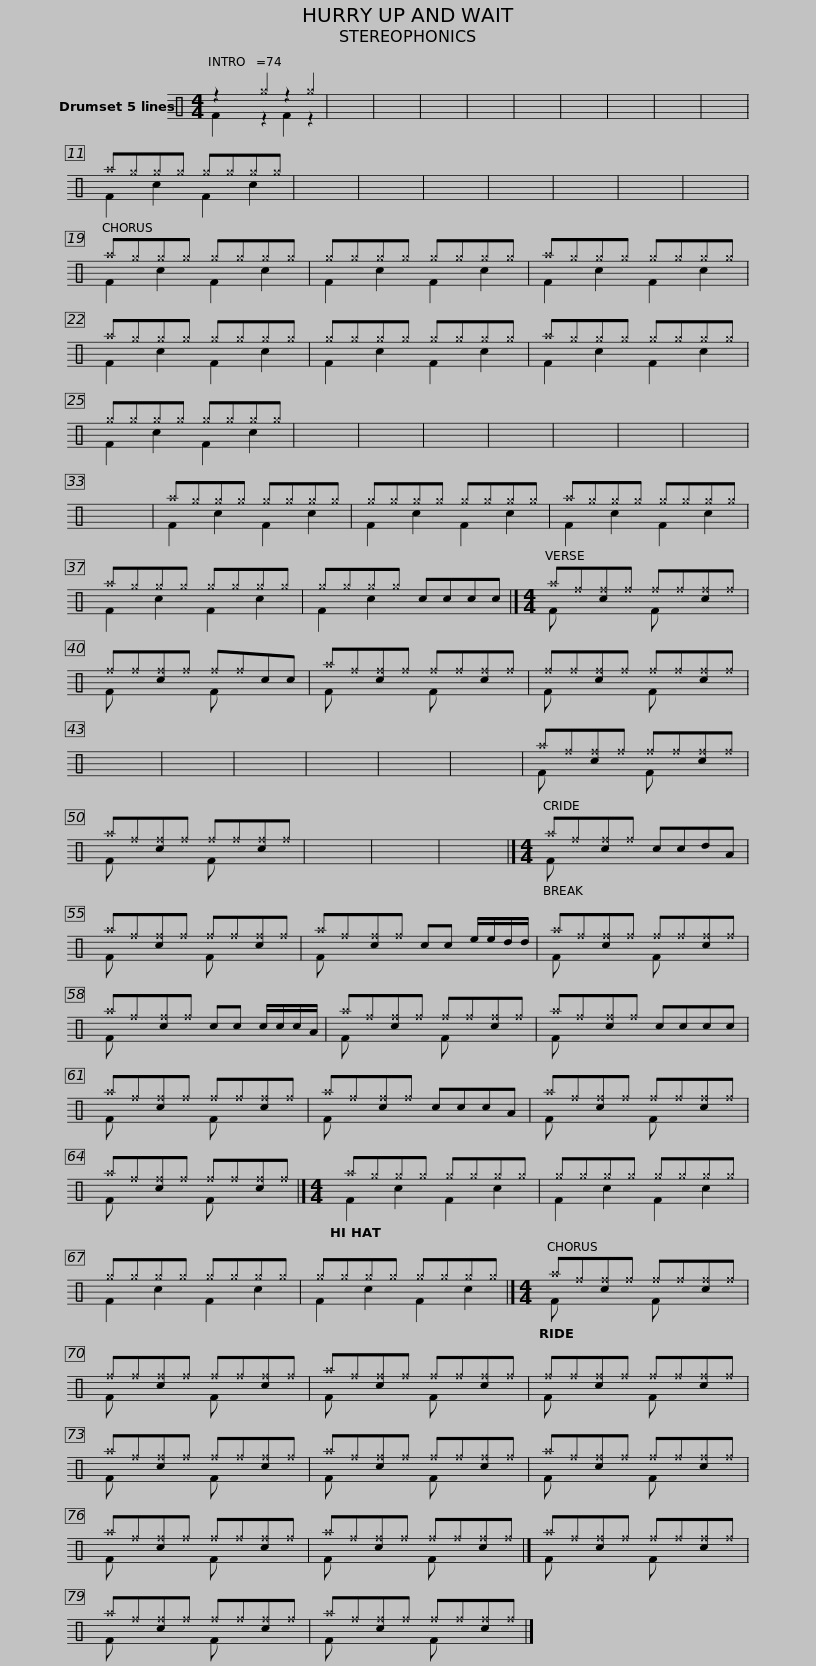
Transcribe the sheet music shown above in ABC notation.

X:1
%%score ( 1 2 )
L:1/8
M:4/4
I:linebreak $
K:C
V:1 perc
K:none
V:2 perc
K:none
V:1
 z2 ^g2 z2 ^g2 | x8 | x8 | x8 | x8 | %5
 x8 | x8 | x8 | x8 | x8 |$ %10
 ^a^g^g^g ^g^g^g^g | x8 | x8 | x8 | x8 | %15
 x8 | x8 | x8 |$ ^a^g^g^g ^g^g^g^g | ^g^g^g^g ^g^g^g^g | %20
 ^a^g^g^g ^g^g^g^g |$ ^a^g^g^g ^g^g^g^g | ^g^g^g^g ^g^g^g^g | ^a^g^g^g ^g^g^g^g |$ ^g^g^g^g ^g^g^g^g | %25
 x8 | x8 | x8 | x8 | x8 | %30
 x8 | x8 | x8 |$ ^a^g^g^g ^g^g^g^g | ^g^g^g^g ^g^g^g^g | %35
 ^a^g^g^g ^g^g^g^g |$ ^a^g^g^g ^g^g^g^g | ^g^g^g^g cccc |][M:4/4] ^a^f[c^f]^f ^f^f[c^f]^f |$ ^f^f[c^f]^f ^f^fcc | %40
 ^a^f[c^f]^f ^f^f[c^f]^f | ^f^f[c^f]^f ^f^f[c^f]^f | x8 | x8 | x8 |$ %45
 x8 | x8 | x8 | ^a^f[c^f]^f ^f^f[c^f]^f | ^a^f[c^f]^f ^f^f[c^f]^f | %50
 x8 | x8 | x8 |]$[M:4/4] ^a^f[c^f]^f ccdA | ^a^f[c^f]^f ^f^f[c^f]^f | %55
 ^a^f[c^f]^f cc e/e/d/d/ |$ ^a^f[c^f]^f ^f^f[c^f]^f | ^a^f[c^f]^f cc c/c/c/A/ | ^a^f[c^f]^f ^f^f[c^f]^f |$ ^a^f[c^f]^f cccc | %60
 ^a^f[c^f]^f ^f^f[c^f]^f | ^a^f[c^f]^f cccA |$ ^a^f[c^f]^f ^f^f[c^f]^f | ^a^f[c^f]^f ^f^f[c^f]^f |][M:4/4] ^a^g^g^g ^g^g^g^g |$ %65
 ^g^g^g^g ^g^g^g^g | ^g^g^g^g ^g^g^g^g | ^g^g^g^g ^g^g^g^g |]$[M:4/4] ^a^f[c^f]^f ^f^f[c^f]^f | ^f^f[c^f]^f ^f^f[c^f]^f | %70
 ^a^f[c^f]^f ^f^f[c^f]^f |$ ^f^f[c^f]^f ^f^f[c^f]^f | ^a^f[c^f]^f ^f^f[c^f]^f | ^a^f[c^f]^f ^f^f[c^f]^f |$ ^a^f[c^f]^f ^f^f[c^f]^f | %75
 ^a^f[c^f]^f ^f^f[c^f]^f | ^a^f[c^f]^f ^f^f[c^f]^f |]$ ^a^f[c^f]^f ^f^f[c^f]^f | ^a^f[c^f]^f ^f^f[c^f]^f | ^a^f[c^f]^f ^f^f[c^f]^f |] %80
V:2
 F2 z2 F2 z2 | x8 | x8 | x8 | x8 | %5
 x8 | x8 | x8 | x8 | x8 |$ %10
 F2 c2 F2 c2 | x8 | x8 | x8 | x8 | %15
 x8 | x8 | x8 |$ F2 c2 F2 c2 | F2 c2 F2 c2 | %20
 F2 c2 F2 c2 |$ F2 c2 F2 c2 | F2 c2 F2 c2 | F2 c2 F2 c2 |$ F2 c2 F2 c2 | %25
 x8 | x8 | x8 | x8 | x8 | %30
 x8 | x8 | x8 |$ F2 c2 F2 c2 | F2 c2 F2 c2 | %35
 F2 c2 F2 c2 |$ F2 c2 F2 c2 | F2 c2 x4 |][M:4/4] F x3 F x3 |$ F x3 F x3 | %40
 F x3 F x3 | F x3 F x3 | x8 | x8 | x8 |$ %45
 x8 | x8 | x8 | F x3 F x3 | F x3 F x3 | %50
 x8 | x8 | x8 |]$[M:4/4] F x7 | F x3 F x3 | %55
 F x7 |$ F x3 F x3 | F x7 | F x3 F x3 |$ F x7 | %60
 F x3 F x3 | F x7 |$ F x3 F x3 | F x3 F x3 |][M:4/4] F2 c2 F2 c2 |$ %65
 F2 c2 F2 c2 | F2 c2 F2 c2 | F2 c2 F2 c2 |]$[M:4/4] F x3 F x3 | F x3 F x3 | %70
 F x3 F x3 |$ F x3 F x3 | F x3 F x3 | F x3 F x3 |$ F x3 F x3 | %75
 F x3 F x3 | F x3 F x3 |]$ F x3 F x3 | F x3 F x3 | F x3 F x3 |] %80
